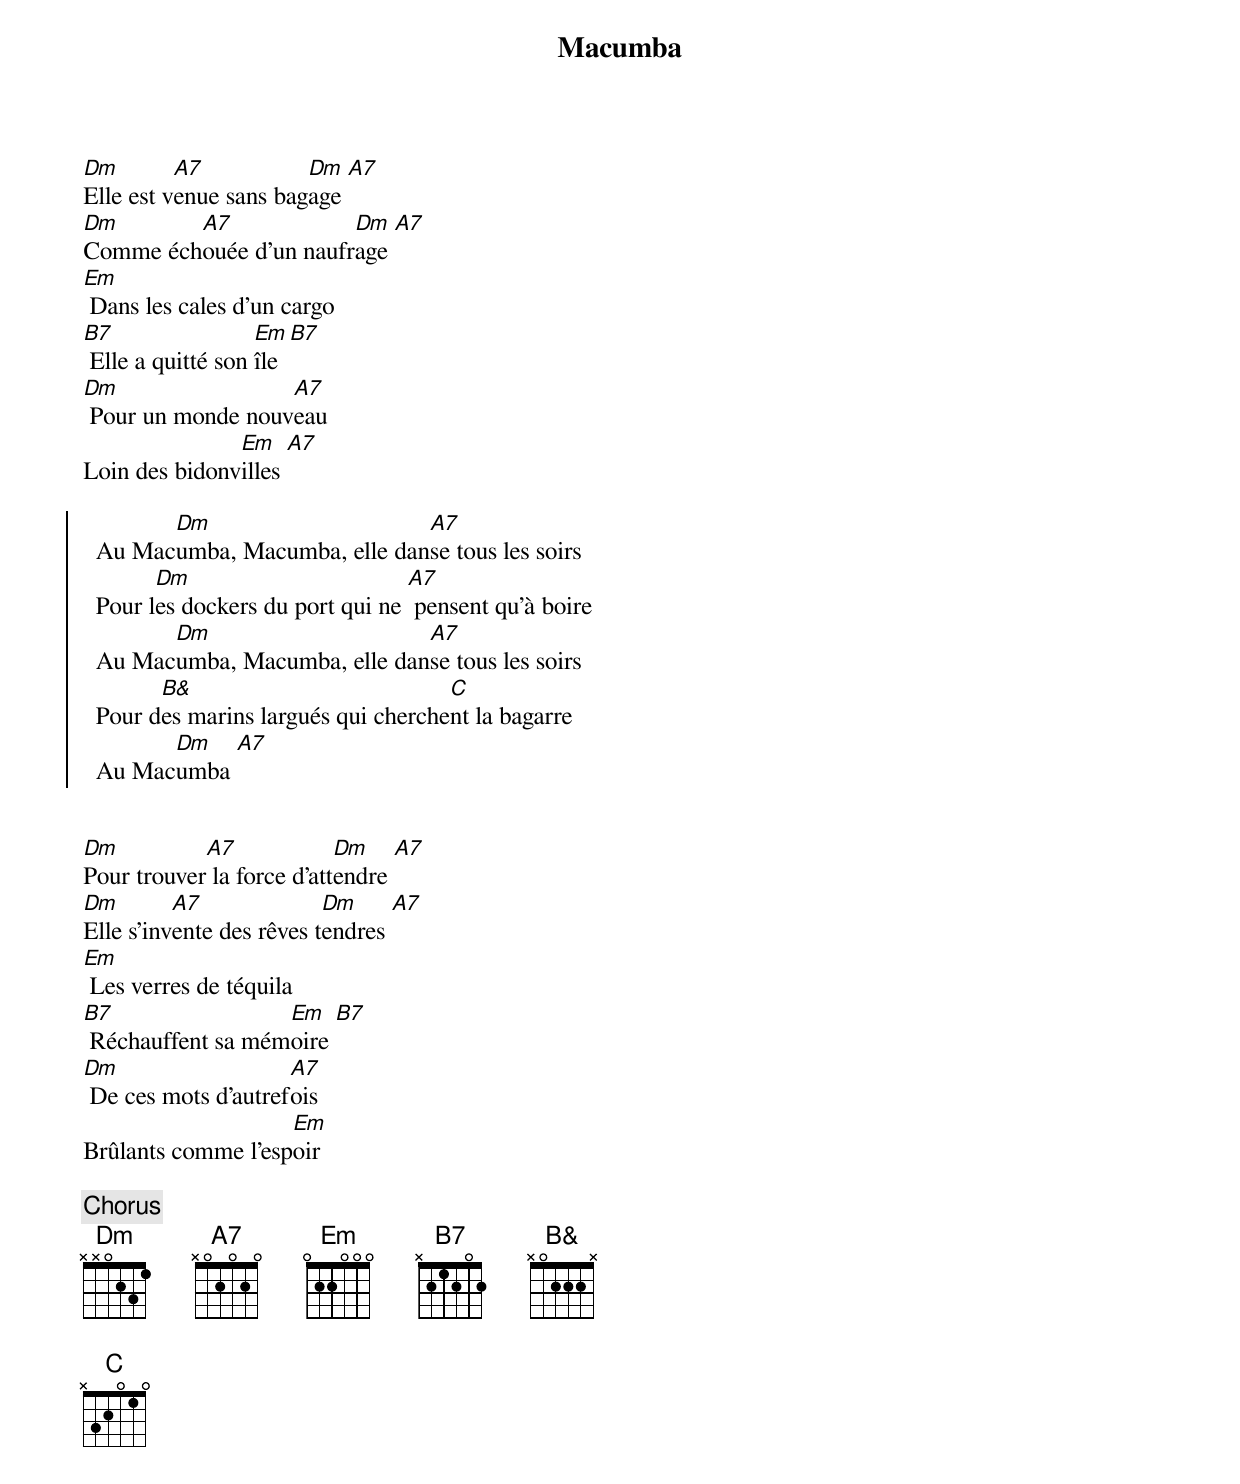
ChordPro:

{title: Macumba}
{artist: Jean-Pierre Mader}
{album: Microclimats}
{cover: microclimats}
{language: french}
{columns: 2}
{define: Dm frets X X 0 2 3 1}
{define: A7 frets X 0 2 0 2 0}
{define: Em frets 0 2 2 0 0 0}
{define: B7 frets X 2 1 2 0 2 special}
{define: B& base-fret 1 frets X 0 2 2 2 X}
{define: C frets X 3 2 0 1 0}

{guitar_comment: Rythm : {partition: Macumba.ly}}
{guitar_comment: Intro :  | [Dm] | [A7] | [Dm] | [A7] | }


[Dm]Elle est v[A7]enue sans bag[Dm]age [A7]
[Dm]Comme éch[A7]ouée d'un naufr[Dm]age [A7]
[Em] Dans les cales d'un cargo
[B7] Elle a quitté son [Em]île [B7]
[Dm] Pour un monde nouv[A7]eau
Loin des bidonv[Em]illes [A7]

{start_of_chorus}
  Au Mac[Dm]umba, Macumba, elle dan[A7]se tous les soirs
  Pour l[Dm]es dockers du port qui ne [A7] pensent qu'à boire
  Au Mac[Dm]umba, Macumba, elle dan[A7]se tous les soirs
  Pour d[B&]es marins largués qui cherche[C]nt la bagarre
  Au Mac[Dm]umba [A7]
{end_of_chorus}


[Dm]Pour trouver[A7] la force d'att[Dm]endre [A7]
[Dm]Elle s'inv[A7]ente des rêves t[Dm]endres [A7]
[Em] Les verres de téquila
[B7] Réchauffent sa mém[Em]oire [B7]
[Dm] De ces mots d'autref[A7]ois
Brûlants comme l'esp[Em]oir

{comment: Chorus}
